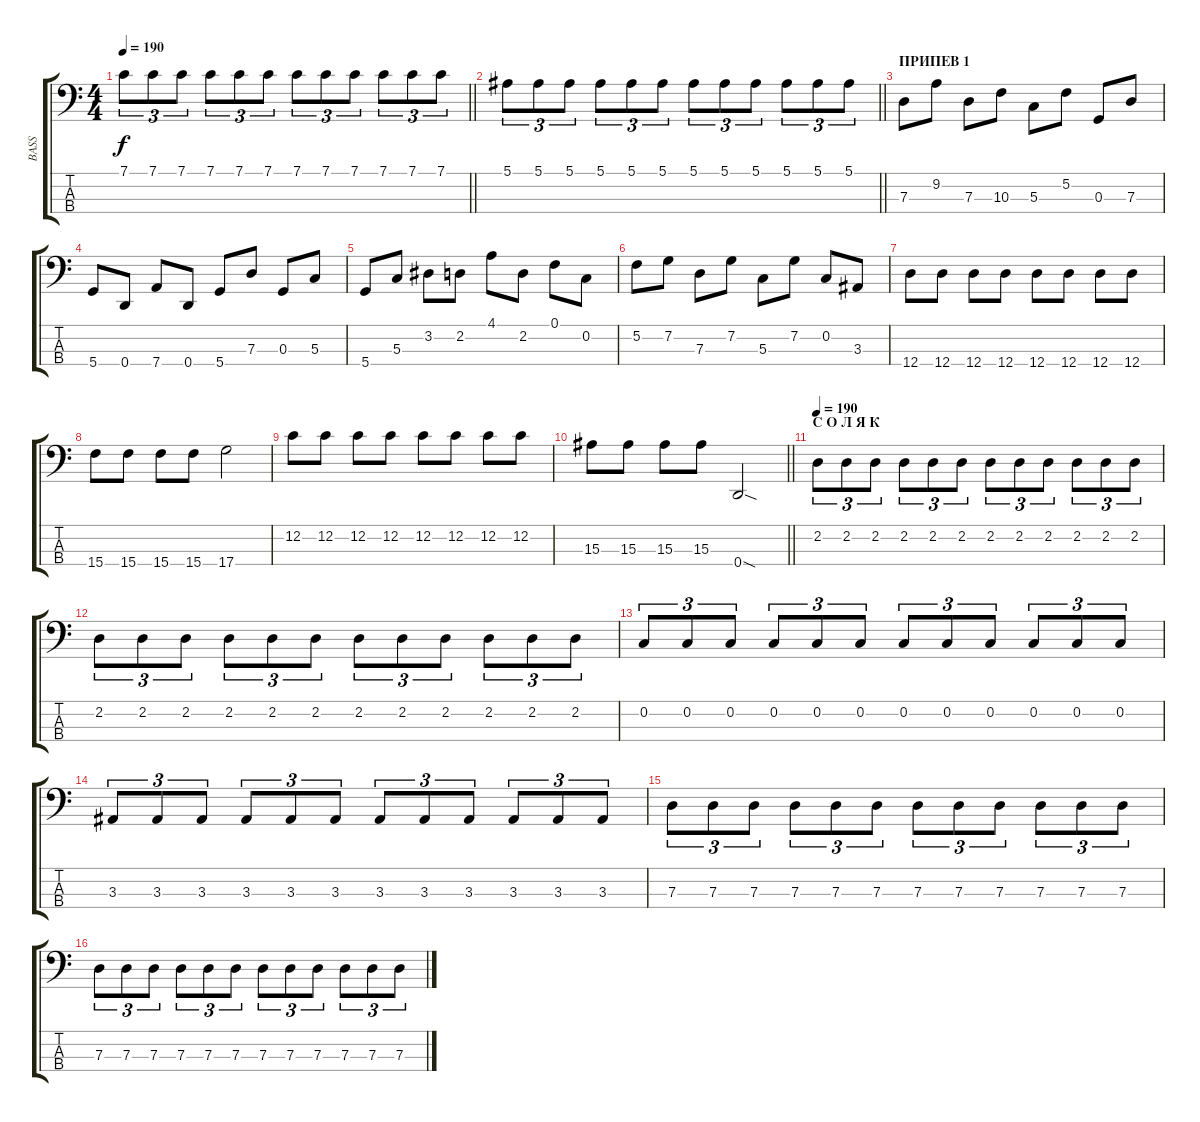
\track ("BASS" "BASS") {instrument electricbassfinger}
\staff {score tabs}
\tuning (F2 C2 G1 D1) {hide}
\ts (4 4)
\tempo 190
\clef f4
\barLineRight lightlight
\ks c
7.1.8{tu (3 2) dy f} 7.1.8{tu (3 2)} 7.1.8{tu (3 2)} 7.1.8{tu (3 2)} 7.1.8{tu (3 2)} 7.1.8{tu (3 2)} 7.1.8{tu (3 2)} 7.1.8{tu (3 2)} 7.1.8{tu (3 2)} 7.1.8{tu (3 2)} 7.1.8{tu (3 2)} 7.1.8{tu (3 2)} |
\barLineRight lightlight
5.1.8{tu (3 2)} 5.1.8{tu (3 2)} 5.1.8{tu (3 2)} 5.1.8{tu (3 2)} 5.1.8{tu (3 2)} 5.1.8{tu (3 2)} 5.1.8{tu (3 2)} 5.1.8{tu (3 2)} 5.1.8{tu (3 2)} 5.1.8{tu (3 2)} 5.1.8{tu (3 2)} 5.1.8{tu (3 2)} |
\section ("" "ПРИПЕВ 1")
7.3.8 9.2.8 7.3.8 10.3.8 5.3.8 5.2.8 0.3.8 7.3.8 |
5.4.8 0.4.8 7.4.8 0.4.8 5.4.8 7.3.8 0.3.8 5.3.8 |
5.4.8 5.3.8 3.2.8 2.2.8 4.1.8 2.2.8 0.1.8 0.2.8 |
5.2.8 7.2.8 7.3.8 7.2.8 5.3.8 7.2.8 0.2.8 3.3.8 |
12.4.8 12.4.8 12.4.8 12.4.8 12.4.8 12.4.8 12.4.8 12.4.8 |
15.4.8 15.4.8 15.4.8 15.4.8 17.4.2 |
12.2.8 12.2.8 12.2.8 12.2.8 12.2.8 12.2.8 12.2.8 12.2.8 |
\barLineRight lightlight
15.3.8 15.3.8 15.3.8 15.3.8 0.4{sod}.2 |
\section ("" "С О Л Я К")
\tempo 190
2.2.8{tu (3 2)} 2.2.8{tu (3 2)} 2.2.8{tu (3 2)} 2.2.8{tu (3 2)} 2.2.8{tu (3 2)} 2.2.8{tu (3 2)} 2.2.8{tu (3 2)} 2.2.8{tu (3 2)} 2.2.8{tu (3 2)} 2.2.8{tu (3 2)} 2.2.8{tu (3 2)} 2.2.8{tu (3 2)} |
2.2.8{tu (3 2)} 2.2.8{tu (3 2)} 2.2.8{tu (3 2)} 2.2.8{tu (3 2)} 2.2.8{tu (3 2)} 2.2.8{tu (3 2)} 2.2.8{tu (3 2)} 2.2.8{tu (3 2)} 2.2.8{tu (3 2)} 2.2.8{tu (3 2)} 2.2.8{tu (3 2)} 2.2.8{tu (3 2)} |
0.2.8{tu (3 2)} 0.2.8{tu (3 2)} 0.2.8{tu (3 2)} 0.2.8{tu (3 2)} 0.2.8{tu (3 2)} 0.2.8{tu (3 2)} 0.2.8{tu (3 2)} 0.2.8{tu (3 2)} 0.2.8{tu (3 2)} 0.2.8{tu (3 2)} 0.2.8{tu (3 2)} 0.2.8{tu (3 2)} |
3.3.8{tu (3 2)} 3.3.8{tu (3 2)} 3.3.8{tu (3 2)} 3.3.8{tu (3 2)} 3.3.8{tu (3 2)} 3.3.8{tu (3 2)} 3.3.8{tu (3 2)} 3.3.8{tu (3 2)} 3.3.8{tu (3 2)} 3.3.8{tu (3 2)} 3.3.8{tu (3 2)} 3.3.8{tu (3 2)} |
7.3.8{tu (3 2)} 7.3.8{tu (3 2)} 7.3.8{tu (3 2)} 7.3.8{tu (3 2)} 7.3.8{tu (3 2)} 7.3.8{tu (3 2)} 7.3.8{tu (3 2)} 7.3.8{tu (3 2)} 7.3.8{tu (3 2)} 7.3.8{tu (3 2)} 7.3.8{tu (3 2)} 7.3.8{tu (3 2)} |
7.3.8{tu (3 2)} 7.3.8{tu (3 2)} 7.3.8{tu (3 2)} 7.3.8{tu (3 2)} 7.3.8{tu (3 2)} 7.3.8{tu (3 2)} 7.3.8{tu (3 2)} 7.3.8{tu (3 2)} 7.3.8{tu (3 2)} 7.3.8{tu (3 2)} 7.3.8{tu (3 2)} 7.3.8{tu (3 2)}
